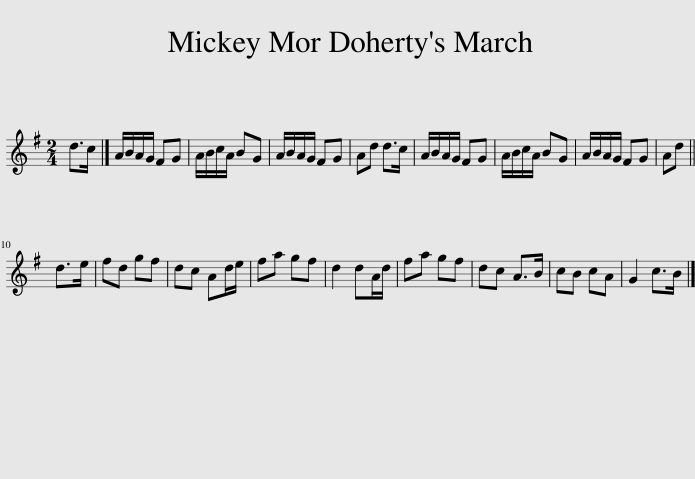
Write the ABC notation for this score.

X:1
L:1/8
M:2/4
I:linebreak $
K:G
V:1 treble
V:1
 d>c |] A/B/A/G/ FG | A/B/c/A/ BG | A/B/A/G/ FG | Ad d>c | %5
 A/B/A/G/ FG | A/B/c/A/ BG | A/B/A/G/ FG | Ad ||$ d>e | %10
 fd gf | dc Ad/e/ | fa gf | d2 dA/d/ | fa gf | %15
 dc A>B | cB cA | G2 c>B |] %18
